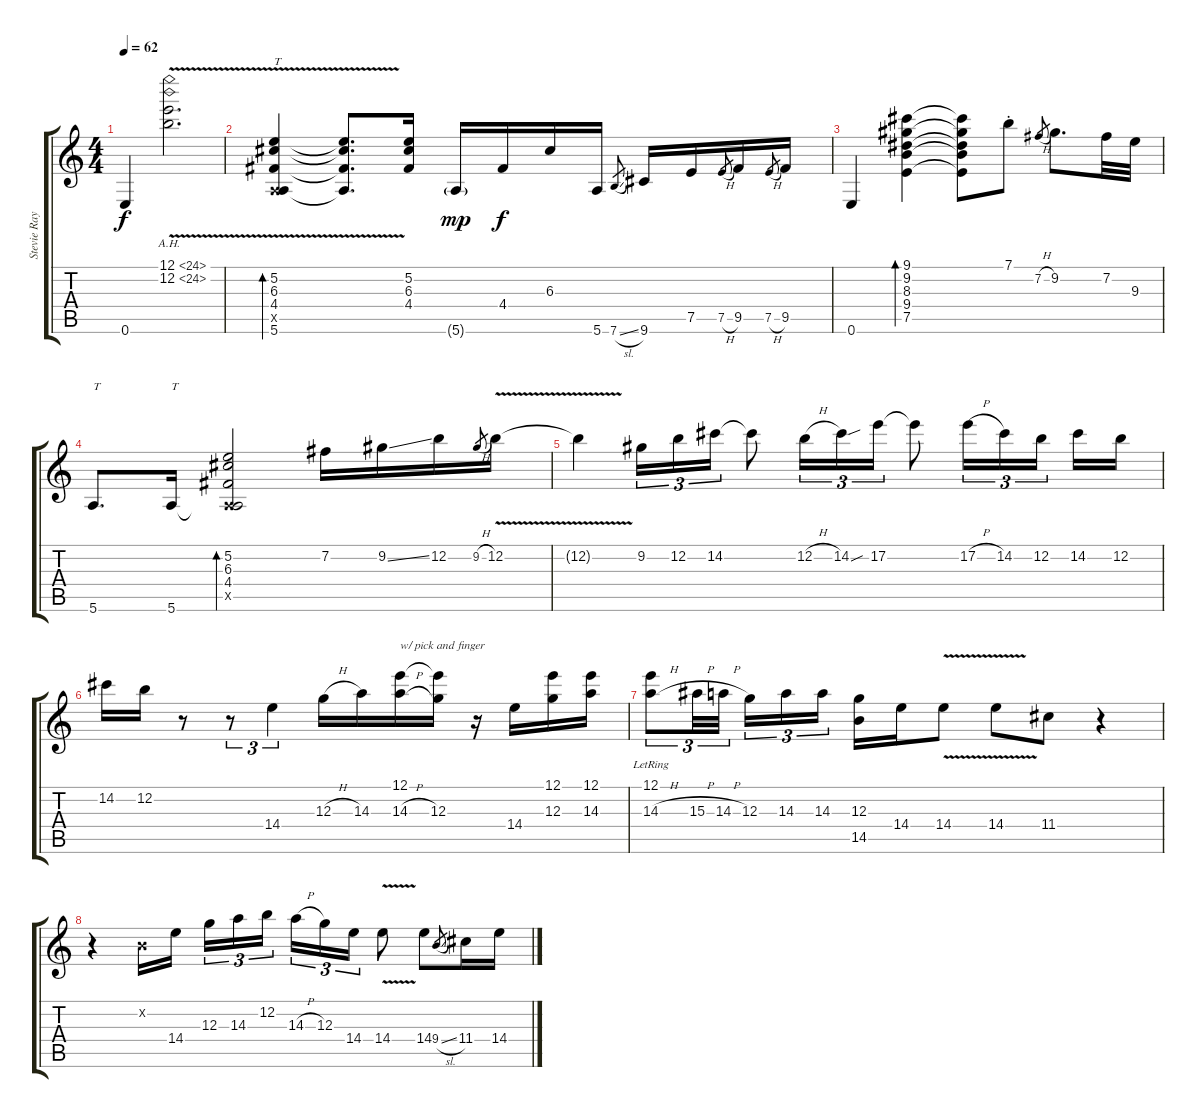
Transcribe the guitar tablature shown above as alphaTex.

\track ("Stevie Ray Vaughan" "Stevie Ray") {instrument electricguitarjazz}
\staff {score tabs}
\tuning (E4 B3 G3 D3 A2 E2) {hide}
\ts (4 4)
\tempo 62
\clef g2
\ks c
0.6.4{dy f} (12.1{ah 12 v} 12.2{ah 12 v}).2{d} |
(5.2{v} 6.3{v} 4.4{v} 0.5{v x} 5.6{v}).4{bd 30 txt "T"} (5.2{t} 6.3{t} 4.4{t} 5.6{t}).8{d} (5.2 6.3 4.4).16 5.6{g}.16{dy mp} 4.4.16{dy f} 6.3.16 5.6.16 7.6{sl}.8{gr} 9.6.16 7.5.16 7.5{h}.8{gr} 9.5.16 7.5{h}.8{gr} 9.5.16 |
0.6.4 (9.1 9.2 8.3 9.4 7.5).4{bd 30} (9.1{t} 9.2{t} 8.3{t} 9.4{t} 7.5{t}).8 7.1{st}.8 7.2{h}.8{gr} 9.2.8{d} 7.2.32 9.3.32 |
5.6.8{d txt "T"} 5.6.16{txt "T"} (5.2 6.3 4.4 0.5{x} 5.6{t}).2{bd 120} 7.2.16 9.2{ss}.16 12.2.16 9.2{h}.8{gr} 12.2{v}.16 |
12.2{t}.4 9.2.16{tu (3 2)} 12.2.16{tu (3 2)} 14.2.16{tu (3 2)} 14.2{t}.8 12.2{h}.16{tu (3 2)} 14.2{sou}.16{tu (3 2)} 17.2.16{tu (3 2)} 17.2{t}.8 17.2{h}.16{tu (3 2)} 14.2.16{tu (3 2)} 12.2.16{tu (3 2) beam splitsecondary} 14.2.16 12.2.16 |
14.2.16 12.2.16 r.8 r.8{tu (3 2)} 14.4.4{tu (3 2)} 12.3{h}.16 14.3.16 (12.1 14.3{h}).16{txt "w/ pick and finger"} (12.1{t} 12.3).16 r.16 14.4.16 (12.1 12.3).16 (12.1 14.3).16 |
(12.1{lr} 14.3{h}).8{tu (3 2)} 15.3{h}.32{tu (3 2)} 14.3{h}.32{tu (3 2) beam splitsecondary} 12.3.16{tu (3 2)} 14.3.16{tu (3 2)} 14.3.16{tu (3 2)} (12.3 14.5).16 14.4.16 14.4{v}.8 14.4{v}.8 11.4.8 r.4 |
r.4 0.2{x}.16 14.4.16{beam splitsecondary} 12.3.16{tu (3 2)} 14.3.16{tu (3 2)} 12.2.16{tu (3 2)} 14.3{h}.16{tu (3 2)} 12.3.16{tu (3 2)} 14.4.16{tu (3 2)} 14.4{v}.8 14.4.8 9.4{sl}.8{gr} 11.4.16 14.4.16
